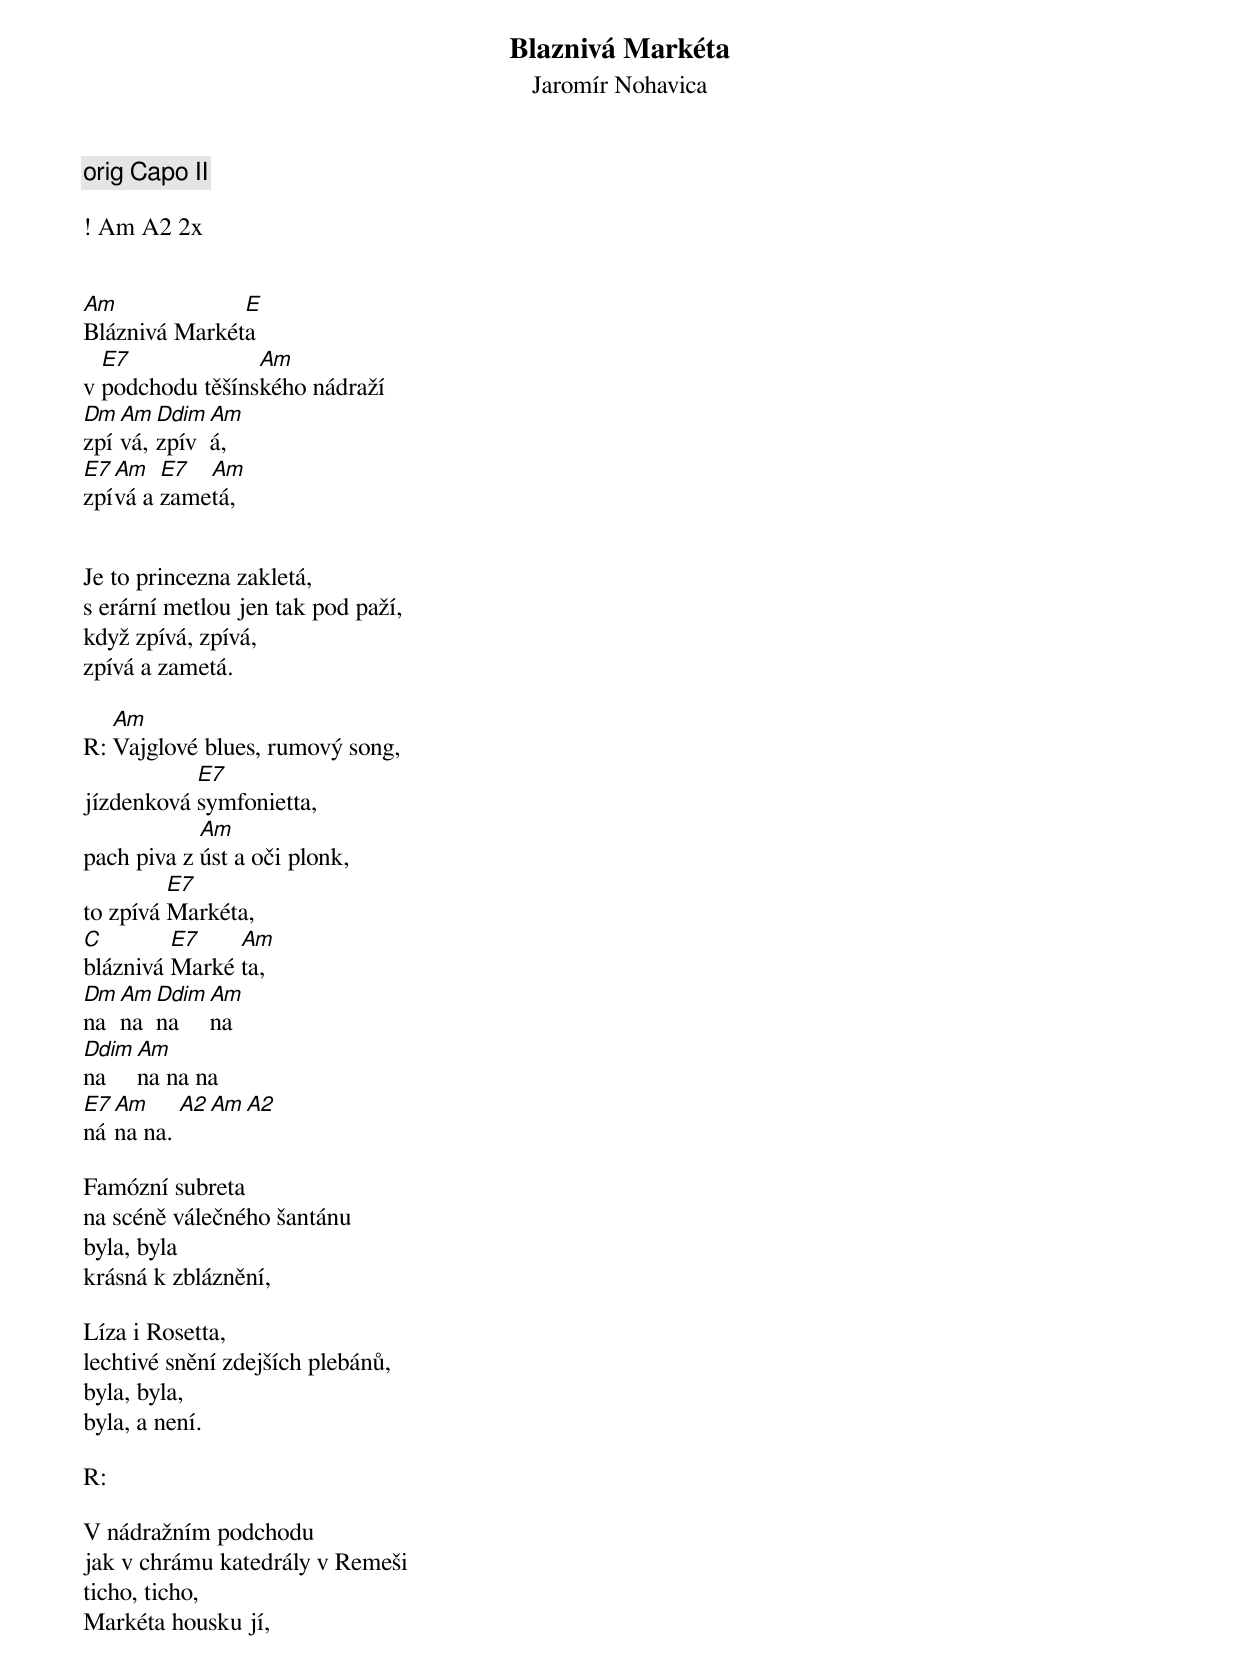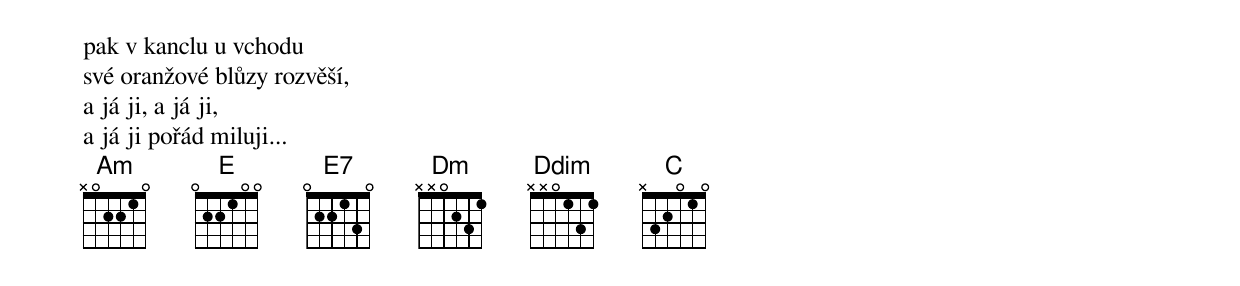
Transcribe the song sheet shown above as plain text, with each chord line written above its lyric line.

Blaznivá Markéta
Jaromír Nohavica


orig Capo II

! Am A2 2x


Am             E
Bláznivá Markéta
  E7             Am
v podchodu těšínského nádraží
Dm Am  Ddim
zpívá, zpív[Am]á,
E7 Am   E7  Am
zpívá a zametá,


Je to princezna zakletá,
s erární metlou jen tak pod paží,
když zpívá, zpívá,
zpívá a zametá.

   Am
R: Vajglové blues, rumový song,
           E7
jízdenková symfonietta,
            Am
pach piva z úst a oči plonk,
         E7
to zpívá Markéta,
C        E7    Am
bláznivá Marké ta,
Dm Am Ddim
na na na [Am]na
Ddim
na [Am]na na na
E7 Am     A2  A2
ná na na. [Am]

Famózní subreta
na scéně válečného šantánu
byla, byla
krásná k zbláznění,

Líza i Rosetta,
lechtivé snění zdejších plebánů,
byla, byla,
byla, a není.

R:

V nádražním podchodu
jak v chrámu katedrály v Remeši
ticho, ticho,
Markéta housku jí,

pak v kanclu u vchodu
své oranžové blůzy rozvěší,
a já ji, a já ji,
a já ji pořád miluji...
